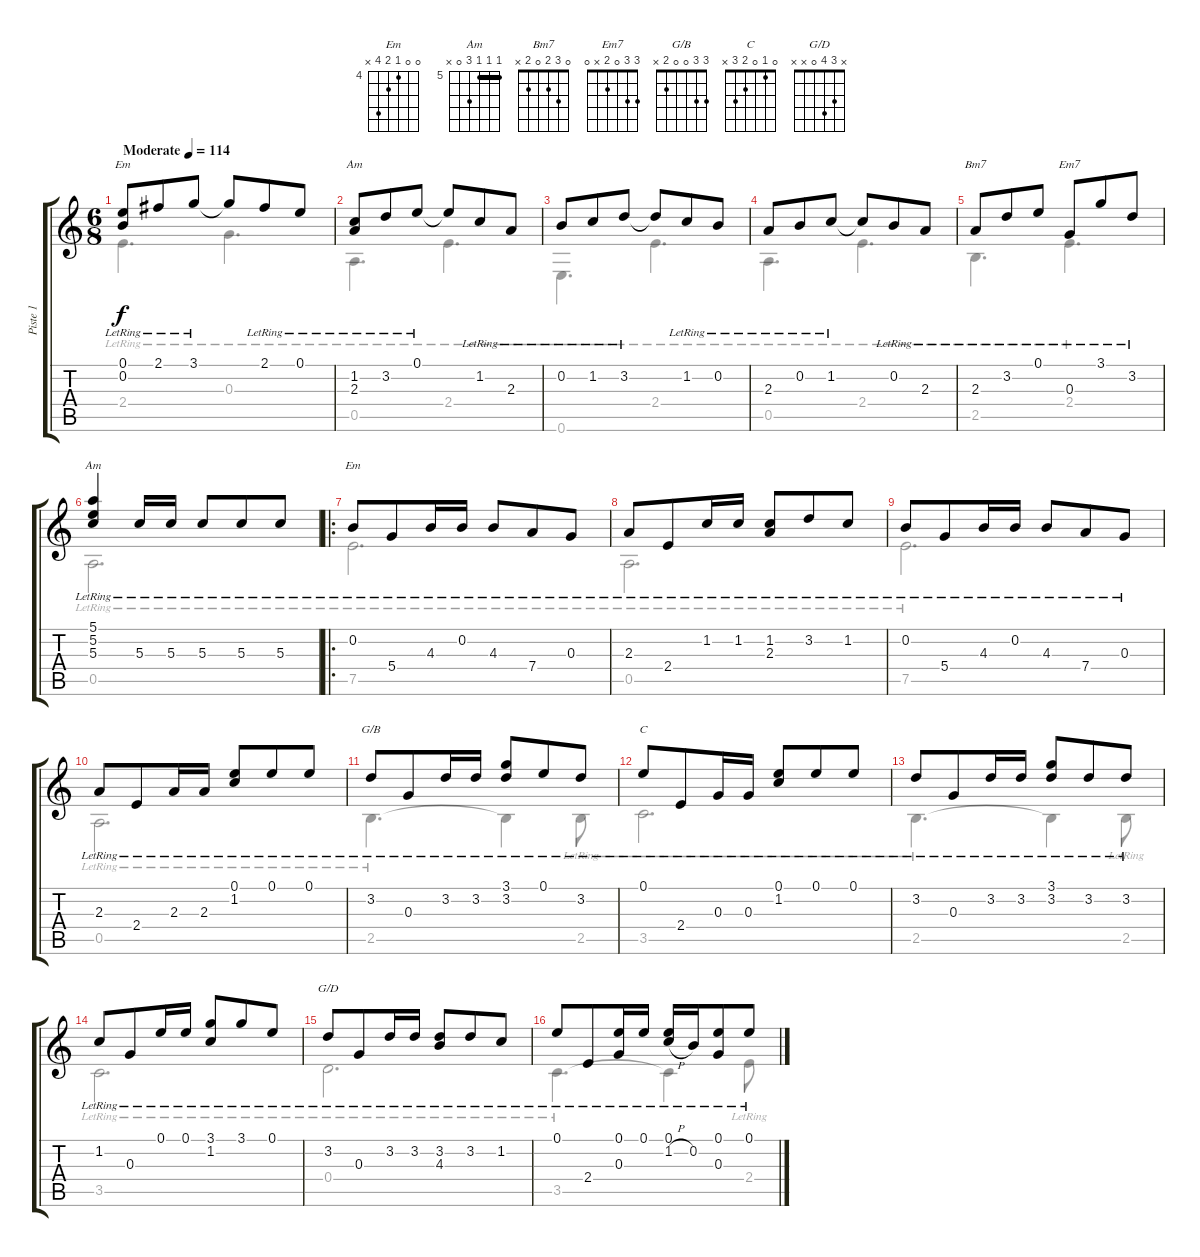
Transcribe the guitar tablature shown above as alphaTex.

\track ("Piste 1" "Piste 1") {instrument acousticguitarsteel}
\staff {score tabs}
\tuning (E4 B3 G3 D3 A2 E2) {hide}
\chord ("Em" 0 0 0 2 2 0)
\chord ("Am" 0 1 2 2 0 x)
\chord ("Bm7" 0 3 2 0 2 x)
\chord ("Em7" 3 3 0 2 x 0)
\chord ("Am" 5 5 5 7 0 x) {firstfret 5 barre 5}
\chord ("Em" 0 0 4 5 7 x) {firstfret 4}
\chord ("G/B" 3 3 0 0 2 x)
\chord ("C" 0 1 0 2 3 x)
\chord ("G/D" x 3 4 0 x x)
\voice
\ts (6 8)
\tempo (114 "Moderate")
\clef g2
\ks c
(0.1{lr} 0.2{lr}).8{ch "Em" dy f instrument acousticguitarsteel beam Up} 2.1{lr}.8{beam Up} 3.1{lr}.8{beam Up} 3.1{t}.8{beam Up} 2.1{lr}.8{beam Up} 0.1{lr}.8{beam Up} |
(1.2{lr} 2.3{lr}).8{ch "Am" beam Up} 3.2{lr}.8{beam Up} 0.1{lr}.8{beam Up} 0.1{t}.8{beam Up} 1.2{lr}.8{beam Up} 2.3{lr}.8{beam Up} |
0.2{lr}.8{beam Up} 1.2{lr}.8{beam Up} 3.2{lr}.8{beam Up} 3.2{t}.8{beam Up} 1.2{lr}.8{beam Up} 0.2{lr}.8{beam Up} |
2.3{lr}.8 0.2{lr}.8 1.2{lr}.8 1.2{t}.8 0.2{lr}.8 2.3{lr}.8 |
2.3{lr}.8{ch "Bm7"} 3.2{lr}.8 0.1{lr}.8 0.3{lr}.8{ch "Em7"} 3.1{lr}.8 3.2{lr}.8 |
(5.1{lr} 5.2{lr} 5.3{lr}).4{ch "Am"} 5.3{lr}.16 5.3{lr}.16 5.3{lr}.8 5.3{lr}.8 5.3{lr}.8 |
\ro
0.2{lr}.8{ch "Em"} 5.4{lr}.8 4.3{lr}.16 0.2{lr}.16 4.3{lr}.8 7.4{lr}.8 0.3{lr}.8 |
2.3{lr}.8 2.4{lr}.8 1.2{lr}.16 1.2{lr}.16 (1.2{lr} 2.3{lr}).8 3.2{lr}.8 1.2{lr}.8 |
0.2{lr}.8 5.4{lr}.8 4.3{lr}.16 0.2{lr}.16 4.3{lr}.8 7.4{lr}.8 0.3{lr}.8 |
2.3{lr}.8 2.4{lr}.8 2.3{lr}.16 2.3{lr}.16 (0.1{lr} 1.2{lr}).8 0.1{lr}.8 0.1{lr}.8 |
3.2{lr}.8{ch "G/B"} 0.3{lr}.8 3.2{lr}.16 3.2{lr}.16 (3.1{lr} 3.2{lr}).8{beam Up} 0.1{lr}.8{beam Up} 3.2{lr}.8{beam Up} |
0.1{lr}.8{ch "C"} 2.4{lr}.8 0.3{lr}.16 0.3{lr}.16 (0.1{lr} 1.2{lr}).8 0.1{lr}.8 0.1{lr}.8 |
3.2{lr}.8 0.3{lr}.8 3.2{lr}.16 3.2{lr}.16 (3.1{lr} 3.2{lr}).8{beam Up} 3.2{lr}.8{beam Up} 3.2{lr}.8{beam Up} |
1.2{lr}.8 0.3{lr}.8 0.1{lr}.16 0.1{lr}.16 (3.1{lr} 1.2{lr}).8 3.1{lr}.8 0.1{lr}.8 |
3.2{lr}.8{ch "G/D"} 0.3{lr}.8 3.2{lr}.16 3.2{lr}.16 (3.2{lr} 4.3{lr}).8 3.2{lr}.8 1.2{lr}.8 |
0.1{lr}.8 2.4{lr}.8 (0.1{lr} 0.3{lr}).16 0.1{lr}.16 (0.1{lr} 1.2{h lr}).16{beam Up} 0.2{lr}.16{beam Up} (0.1{lr} 0.3{lr}).8{beam Up} 0.1{lr}.8{beam Up}
\voice
\clef g2
\ottava regular
\simile none
\ks c
2.4{lr}.4{d dy f} 0.3{lr}.4{d} |
0.5{lr}.4{d} 2.4{lr}.4{d} |
0.6{lr}.4{d} 2.4{lr}.4{d} |
0.5{lr}.4{d} 2.4{lr}.4{d} |
2.5{lr}.4{d} 2.4{lr}.4{d} |
0.5{lr}.2{d} |
7.5{lr}.2{d} |
0.5{lr}.2{d} |
7.5{lr}.2{d} |
0.5{lr}.2{d} |
2.5{lr}.4{d} 2.5{t}.4 2.5{lr}.8 |
3.5{lr}.2{d} |
2.5{lr}.4{d} 2.5{t}.4 2.5{lr}.8 |
3.5{lr}.2{d} |
0.4{lr}.2{d} |
3.5{lr}.4{d} 3.5{t}.4 2.4{lr}.8
